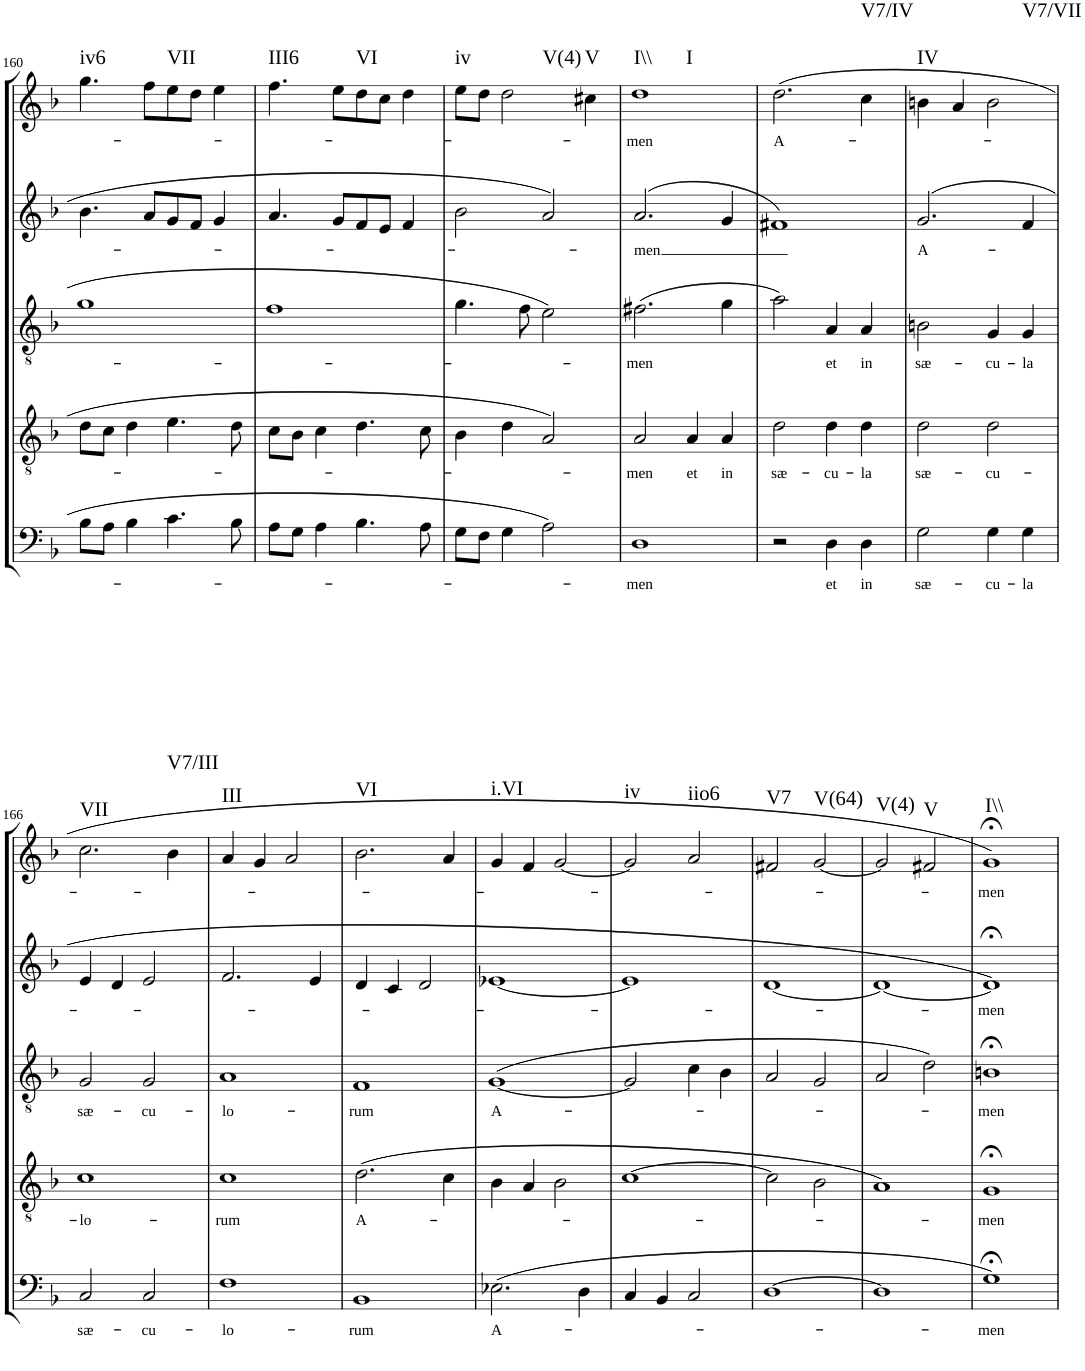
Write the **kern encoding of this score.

**kern	**text	**kern	**text	**kern	**text	**kern	**text	**kern	**text	**harte
*part5	*part5	*part4	*part4	*part3	*part3	*part2	*part2	*part1	*part1	*part1
*staff5	*staff5	*staff4	*staff4	*staff3	*staff3	*staff2	*staff2	*staff1	*staff1	*
*I"Basso	*	*I"Tenore	*	*I"Alto	*	*I"Alto	*	*I"Canto	*	*
!!LO:PB:g=z
*clefF4	*	*clefGv2	*	*clefGv2	*	*clefG2	*	*clefG2	*	*
*Trd7c12	*	*	*	*	*	*	*	*	*	*
*k[b-]	*	*k[b-]	*	*k[b-]	*	*k[b-]	*	*k[b-]	*	*
*F:	*	*F:	*	*F:	*	*F:	*	*F:	*	*
*M4/4	*	*M4/4	*	*M4/4	*	*M4/4	*	*M4/4	*	*
*met(c)	*	*met(c)	*	*met(c)	*	*met(c)	*	*met(c)	*	*
=160	=160	=160	=160	=160	=160	=160	=160	=160	=160	=160
!	!	!	!	!	!	!	!	!	!	!LO:H:kt=iv6
8B-\L	.	8d\L	.	1g	.	4.b-\	.	4.gg\	.	N
8A\J	.	8c\J	.	.	.	.	.	.	.	.
4B-\	.	4d\	.	.	.	.	.	.	.	.
.	.	.	.	.	.	8a/L	.	8ff\L	.	.
!	!	!	!	!	!	!	!	!	!	!LO:H:kt=VII
4.c\	.	4.e\	.	.	.	8g/	.	8ee\	.	N
.	.	.	.	.	.	8f/J	.	8dd\J	.	.
.	.	.	.	.	.	4g/	.	4ee\	.	.
8B-\	.	8d\	.	.	.	.	.	.	.	.
=161	=161	=161	=161	=161	=161	=161	=161	=161	=161	=161
!	!LO:LY:b	!	!LO:LY:b	!	!LO:LY:b	!	!LO:LY:b	!	!LO:LY:b	!LO:H:kt=III6
8A\L	-­-	8c\L	-­-	1f	-­-	4.a/	-­-	4.ff\	-­-	N
8G\J	.	8B-\J	.	.	.	.	.	.	.	.
4A\	.	4c\	.	.	.	.	.	.	.	.
.	.	.	.	.	.	8g/L	.	8ee\L	.	.
!	!	!	!	!	!	!	!	!	!	!LO:H:kt=VI
4.B-\	.	4.d\	.	.	.	8f/	.	8dd\	.	N
.	.	.	.	.	.	8e/J	.	8cc\J	.	.
.	.	.	.	.	.	4f/	.	4dd\	.	.
8A\	.	8c\	.	.	.	.	.	.	.	.
=162	=162	=162	=162	=162	=162	=162	=162	=162	=162	=162
!	!	!	!	!	!	!	!	!	!	!LO:H:kt=iv
8G\L	.	4B-\	.	4.g\	.	2b-\	.	8ee\L	.	N
8F\J	.	.	.	.	.	.	.	8dd\J	.	.
!	!	!	!	!	!	!	!	!	!	!LO:H:kt=V(4)
4G\	.	4d\	.	.	.	.	.	2dd\	.	N
.	.	.	.	8f\	.	.	.	.	.	.
2A\	.	2A/	.	2e\	.	2a/	.	.	.	.
!	!	!	!	!	!	!	!	!	!	!LO:H:kt=V
.	.	.	.	.	.	.	.	4cc#X\	.	N
=163	=163	=163	=163	=163	=163	=163	=163	=163	=163	=163
!	!LO:LY:b	!	!LO:LY:b	!	!LO:LY:b	!	!LO:LY:b	!	!LO:LY:b	!LO:H:n=1:kt=I\\
!	!	!	!	!	!	!	!	!	!	!LO:H:n=2:kt=I
1D	-men	2A/	-men	(>2.f#X\	-men	(>2.a/	-men	1dd	-men	N N
!	!	!	!LO:LY:b	!	!	!	!	!	!	!
.	.	4A/	et	.	.	.	.	.	.	.
!	!	!	!LO:LY:b	!	!	!	!	!	!	!
.	.	4A/	in	4g\	.	4g/	.	.	.	.
=164	=164	=164	=164	=164	=164	=164	=164	=164	=164	=164
!	!	!	!LO:LY:b	!	!	!	!	!	!LO:LY:b	!
2r	.	2d\	sæ-	2a\)	.	1f#X)	.	(>2.dd\	A-	.
!	!LO:LY:b	!	!LO:LY:b	!	!LO:LY:b	!	!	!	!	!
4D\	et	4d\	-cu-	4A/	et	.	.	.	.	.
!	!LO:LY:b	!	!LO:LY:b	!	!LO:LY:b	!	!	!	!	!LO:H:kt=V7/IV
4D\	in	4d\	-la	4A/	in	.	.	4cc\	.	N
=165	=165	=165	=165	=165	=165	=165	=165	=165	=165	=165
!	!LO:LY:b	!	!LO:LY:b	!	!LO:LY:b	!	!LO:LY:b	!	!	!LO:H:kt=IV
2G\	sæ-	2d\	sæ-	2Bn\	sæ-	(>2.g/	A-	4bn\	.	N
.	.	.	.	.	.	.	.	4a/	.	.
!	!LO:LY:b	!	!LO:LY:b	!	!LO:LY:b	!	!	!	!	!LO:H:kt=V7/VII
4G\	-cu-	2d\	-cu-	4G/	-cu-	.	.	2b\	.	N
!	!LO:LY:b	!	!	!	!LO:LY:b	!	!	!	!	!
4G\	-la	.	.	4G/	-la	4f/	.	.	.	.
!!LO:LB:g=z
=166	=166	=166	=166	=166	=166	=166	=166	=166	=166	=166
!	!LO:LY:b	!	!LO:LY:b	!	!LO:LY:b	!	!LO:LY:b	!	!LO:LY:b	!LO:H:kt=VII
2C/	sæ-	1c	-­lo-	2G/	sæ-	4e/	-­-	2.cc\	-­-	N
.	.	.	.	.	.	4d/	.	.	.	.
!	!LO:LY:b	!	!	!	!LO:LY:b	!	!	!	!	!
2C/	-cu-	.	.	2G/	-cu-	2e/	.	.	.	.
!	!	!	!	!	!	!	!	!	!	!LO:H:kt=V7/III
.	.	.	.	.	.	.	.	4b-\	.	N
=167	=167	=167	=167	=167	=167	=167	=167	=167	=167	=167
!	!LO:LY:b	!	!LO:LY:b	!	!LO:LY:b	!	!	!	!	!LO:H:kt=III
1F	-lo-	1c	-rum	1A	-lo-	2.f/	.	4a/	.	N
.	.	.	.	.	.	.	.	4g/	.	.
.	.	.	.	.	.	.	.	2a/	.	.
.	.	.	.	.	.	4e/	.	.	.	.
=168	=168	=168	=168	=168	=168	=168	=168	=168	=168	=168
!	!LO:LY:b	!	!LO:LY:b	!	!LO:LY:b	!	!	!	!	!LO:H:kt=VI
1BB-	-rum	(>2.d\	A-	1F	-rum	4d/	.	2.b-\	.	N
.	.	.	.	.	.	4c/	.	.	.	.
.	.	.	.	.	.	2d/	.	.	.	.
.	.	4c\	.	.	.	.	.	4a/	.	.
=169	=169	=169	=169	=169	=169	=169	=169	=169	=169	=169
!	!LO:LY:b	!	!	!	!LO:LY:b	!	!	!	!	!LO:H:kt=i.VI
(>2.E-X\	A-	4B-\	.	(>[1G	A-	[1e-X	.	4g/	.	N
.	.	4A/	.	.	.	.	.	4f/	.	.
.	.	2B-\	.	.	.	.	.	[2g/	.	.
4D\	.	.	.	.	.	.	.	.	.	.
=170	=170	=170	=170	=170	=170	=170	=170	=170	=170	=170
!	!	!	!	!	!	!	!	!	!	!LO:H:kt=iv
4C/	.	[1c	.	2G/]	.	1e-]	.	2g/]	.	N
4BB-/	.	.	.	.	.	.	.	.	.	.
!	!	!	!	!	!	!	!	!	!	!LO:H:kt=iio6
2C/	.	.	.	4c\	.	.	.	2a/	.	N
.	.	.	.	4B-\	.	.	.	.	.	.
=171	=171	=171	=171	=171	=171	=171	=171	=171	=171	=171
!	!LO:LY:b	!	!LO:LY:b	!	!LO:LY:b	!	!LO:LY:b	!	!LO:LY:b	!LO:H:kt=V7
[1D	-­-	2c\]	-­-	2A/	-­-	[1d	-­-	2f#X/	-­-	N
!	!	!	!	!	!	!	!	!	!	!LO:H:kt=V(64)
.	.	2B-\	.	2G/	.	.	.	[2g/	.	N
=172	=172	=172	=172	=172	=172	=172	=172	=172	=172	=172
!	!	!	!	!	!	!	!	!	!	!LO:H:kt=V(4)
1D]	.	1A)	.	2A/	.	1d_	.	2g/]	.	N
!	!	!	!	!	!	!	!	!	!	!LO:H:kt=V
.	.	.	.	2d\)	.	.	.	2f#X/	.	N
=173	=173	=173	=173	=173	=173	=173	=173	=173	=173	=173
!	!LO:LY:b	!	!LO:LY:b	!	!LO:LY:b	!	!LO:LY:b	!	!LO:LY:b	!LO:H:kt=I\\
1G;<)	-men	1G;<	-men	1Bn;<	-men	1d;<])	-men	1g;<)	-men	N
=	=	=	=	=	=	=	=	=	=	=
*-	*-	*-	*-	*-	*-	*-	*-	*-	*-	*-
